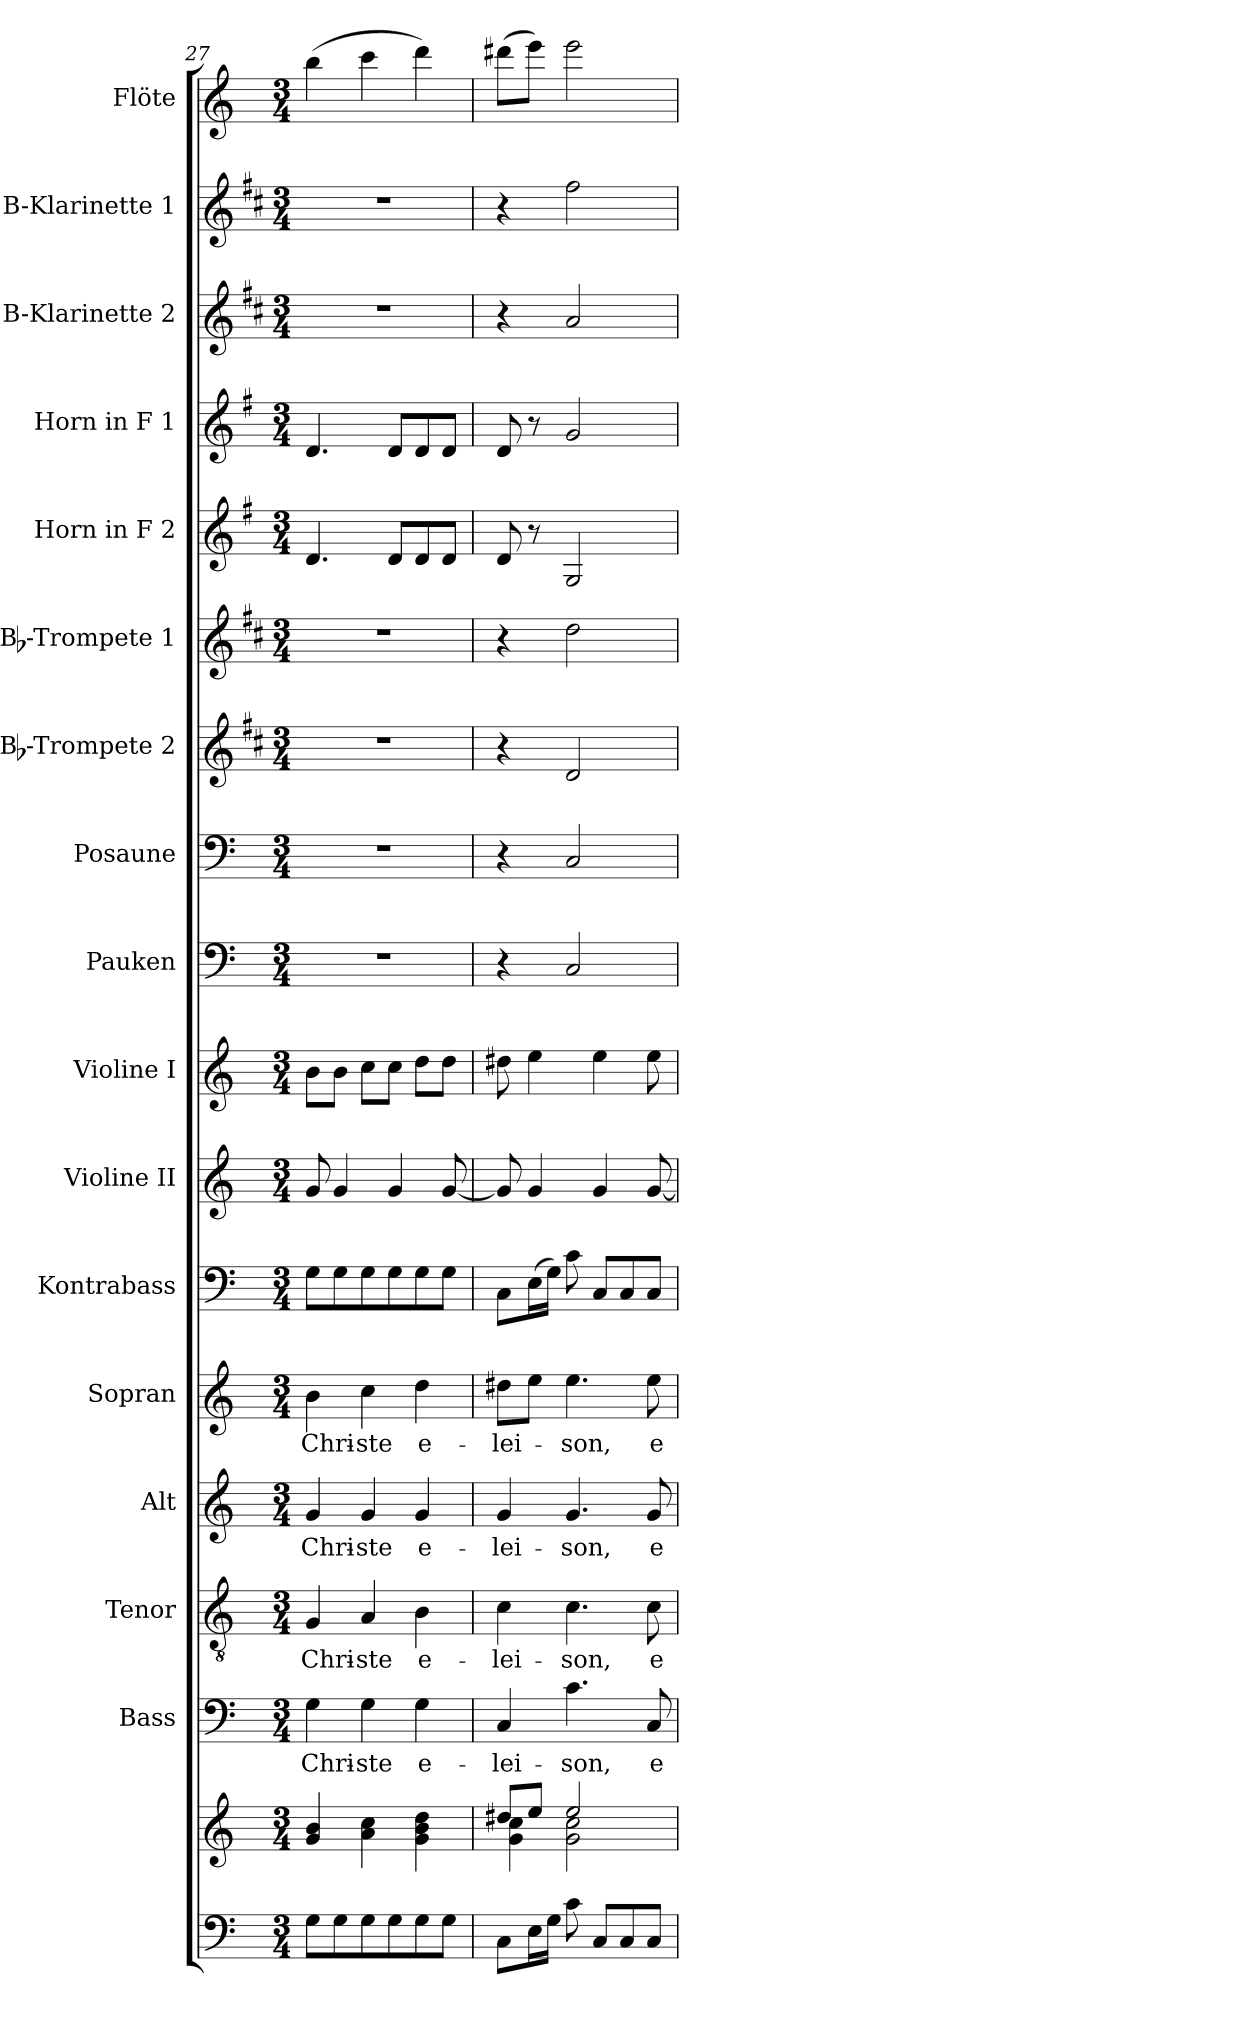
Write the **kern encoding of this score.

**kern	**kern	**kern	**text	**kern	**text	**kern	**text	**kern	**text	**kern	**kern	**kern	**kern	**kern	**kern	**kern	**kern	**kern	**kern	**kern	**kern
*part17	*part17	*part16	*part16	*part15	*part15	*part14	*part14	*part13	*part13	*part12	*part11	*part10	*part9	*part8	*part7	*part6	*part5	*part4	*part3	*part2	*part1
*staff18	*staff17	*staff16	*staff16	*staff15	*staff15	*staff14	*staff14	*staff13	*staff13	*staff12	*staff11	*staff10	*staff9	*staff8	*staff7	*staff6	*staff5	*staff4	*staff3	*staff2	*staff1
*	*	*I"Bass	*	*I"Tenor	*	*I"Alt	*	*I"Sopran	*	*I"Kontrabass	*I"Violine II	*I"Violine I	*I"Pauken	*I"Posaune	*I"Bb-Trompete 2	*I"Bb-Trompete 1	*I"Horn in F 2	*I"Horn in F 1	*I"B-Klarinette 2	*I"B-Klarinette 1	*I"Flöte
*	*	*I'B.	*	*I'T.	*	*I'A.	*	*I'S.	*	*I'Kb.	*I'Vl. II	*I'Vl. I	*I'Pk.	*I'Pos.	*I'Bb Trp. 2	*I'Bb Trp. 1	*I'Hrn. 2	*I'Hrn. 1	*I'B Kl. 2	*I'B Kl. 1	*I'Fl.
*clefF4	*clefG2	*clefF4	*	*clefGv2	*	*clefG2	*	*clefG2	*	*clefF4	*clefG2	*clefG2	*clefF4	*clefF4	*clefG2	*clefG2	*clefG2	*clefG2	*clefG2	*clefG2	*clefG2
*	*	*	*	*	*	*	*	*	*	*ITrd7c12	*	*	*	*	*ITrd1c2	*ITrd1c2	*ITrd4c7	*ITrd4c7	*ITrd1c2	*ITrd1c2	*
*k[]	*k[]	*k[]	*	*k[]	*	*k[]	*	*k[]	*	*k[]	*k[]	*k[]	*k[]	*k[]	*k[]	*k[]	*k[]	*k[]	*k[]	*k[]	*k[]
*C:	*C:	*C:	*	*C:	*	*C:	*	*C:	*	*C:	*C:	*C:	*C:	*C:	*C:	*C:	*C:	*C:	*C:	*C:	*C:
*M3/4	*M3/4	*M3/4	*	*M3/4	*	*M3/4	*	*M3/4	*	*M3/4	*M3/4	*M3/4	*M3/4	*M3/4	*M3/4	*M3/4	*M3/4	*M3/4	*M3/4	*M3/4	*M3/4
=27	=27	=27	=27	=27	=27	=27	=27	=27	=27	=27	=27	=27	=27	=27	=27	=27	=27	=27	=27	=27	=27
!	!	!	!LO:LY:b	!	!LO:LY:b	!	!LO:LY:b	!	!LO:LY:b	!	!	!	!	!	!	!	!	!	!	!	!
8G\L	4g/ 4b/	4G\	Chri-	4G/	Chri-	4g/	Chri-	4b\	Chri-	8GG\L	8g/	8b\L	2.r	2.r	2.r	2.r	4.G/	4.G/	2.r	2.r	(>4bb\
8G\	.	.	.	.	.	.	.	.	.	8GG\	4g/	8b\J	.	.	.	.	.	.	.	.	.
!	!	!	!LO:LY:b	!	!LO:LY:b	!	!LO:LY:b	!	!LO:LY:b	!	!	!	!	!	!	!	!	!	!	!	!
8G\	4a\ 4cc\	4G\	-ste	4A/	-ste	4g/	-ste	4cc\	-ste	8GG\	.	8cc\L	.	.	.	.	.	.	.	.	4ccc\
8G\	.	.	.	.	.	.	.	.	.	8GG\	4g/	8cc\J	.	.	.	.	8G/L	8G/L	.	.	.
!	!	!	!LO:LY:b	!	!LO:LY:b	!	!LO:LY:b	!	!LO:LY:b	!	!	!	!	!	!	!	!	!	!	!	!
8G\	4g\ 4b\ 4dd\	4G\	e-	4B\	e-	4g/	e-	4dd\	e-	8GG\	.	8dd\L	.	.	.	.	8G/	8G/	.	.	4ddd\)
8G\J	.	.	.	.	.	.	.	.	.	8GG\J	[8g/	8dd\J	.	.	.	.	8G/J	8G/J	.	.	.
=28	=28	=28	=28	=28	=28	=28	=28	=28	=28	=28	=28	=28	=28	=28	=28	=28	=28	=28	=28	=28	=28
*	*^	*	*	*	*	*	*	*	*	*	*	*	*	*	*	*	*	*	*	*	*
!	!	!	!	!LO:LY:b	!	!LO:LY:b	!	!LO:LY:b	!	!LO:LY:b	!	!	!	!	!	!	!	!	!	!	!	!
8C\L	8dd#X/L	4g\ 4cc\	4C/	-lei-	4c\	-lei-	4g/	-lei-	8dd#X\L	-lei-	8CC\L	8g/]	8dd#X\	4r	4r	4r	4r	8G/	8G/	4r	4r	(>8ddd#X\L
16E\L	8ee/J	.	.	.	.	.	.	.	8ee\J	.	(>16EE\L	4g/	4ee\	.	.	.	.	8r	8r	.	.	8eee\J)
16G\JJ	.	.	.	.	.	.	.	.	.	.	16GG\JJ)	.	.	.	.	.	.	.	.	.	.	.
!	!	!	!	!LO:LY:b	!	!LO:LY:b	!	!LO:LY:b	!	!LO:LY:b	!	!	!	!	!	!	!	!	!	!	!	!
8c\	2ee/	2g\ 2cc\	4.c\	-son,	4.c\	-son,	4.g/	-son,	4.ee\	-son,	8C\	.	.	2C/	2C/	2c/	2cc\	2C/	2c/	2g/	2ee\	2eee\
8C/L	.	.	.	.	.	.	.	.	.	.	8CC/L	4g/	4ee\	.	.	.	.	.	.	.	.	.
8C/	.	.	.	.	.	.	.	.	.	.	8CC/	.	.	.	.	.	.	.	.	.	.	.
!	!	!	!	!LO:LY:b	!	!LO:LY:b	!	!LO:LY:b	!	!LO:LY:b	!	!	!	!	!	!	!	!	!	!	!	!
8C/J	.	.	8C/	e-	8c\	e-	8g/	e-	8ee\	e-	8CC/J	[8g/	8ee\	.	.	.	.	.	.	.	.	.
*	*v	*v	*	*	*	*	*	*	*	*	*	*	*	*	*	*	*	*	*	*	*	*
=	=	=	=	=	=	=	=	=	=	=	=	=	=	=	=	=	=	=	=	=	=
*-	*-	*-	*-	*-	*-	*-	*-	*-	*-	*-	*-	*-	*-	*-	*-	*-	*-	*-	*-	*-	*-
